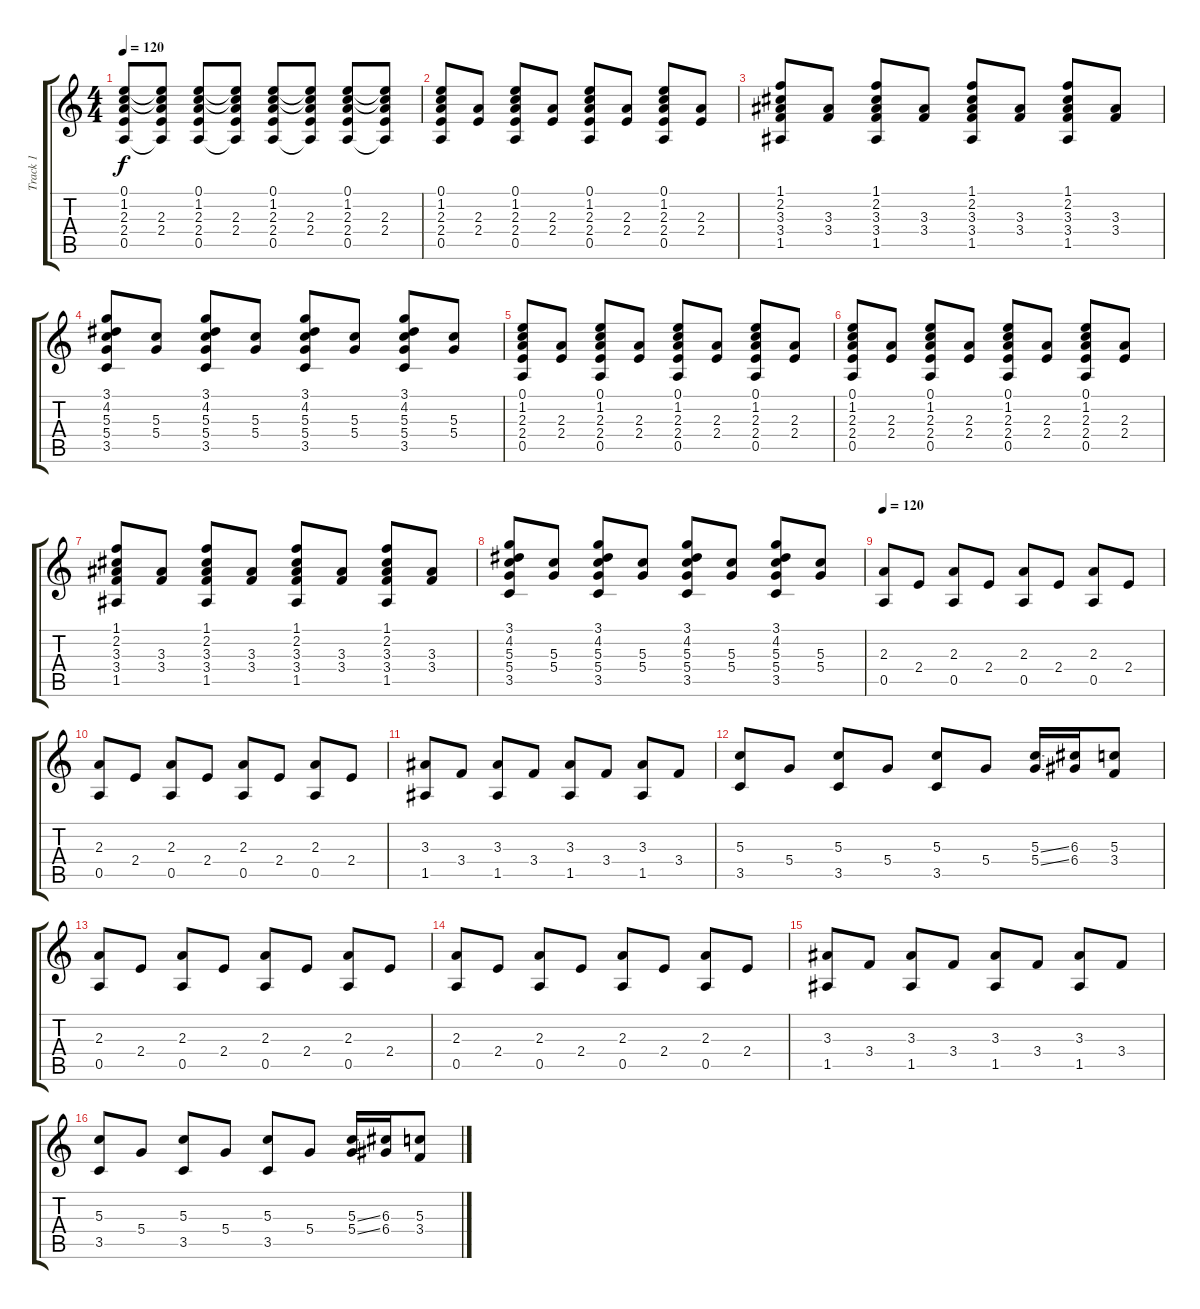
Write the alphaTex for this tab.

\track ("Track 1" "Track 1") {instrument distortionguitar}
\staff {score tabs}
\tuning (E4 B3 G3 D3 A2 E2) {hide}
\ts (4 4)
\tempo 120
\tempo 80
\tempo 120
\clef g2
\ks c
(0.1 1.2 2.3 2.4 0.5).8{dy f instrument brightacousticpiano} (0.1{t} 1.2{t} 2.3 2.4 0.5{t}).8 (0.1 1.2 2.3 2.4 0.5).8 (0.1{t} 1.2{t} 2.3 2.4 0.5{t}).8 (0.1 1.2 2.3 2.4 0.5).8 (0.1{t} 1.2{t} 2.3 2.4 0.5{t}).8 (0.1 1.2 2.3 2.4 0.5).8 (0.1{t} 1.2{t} 2.3 2.4 0.5{t}).8 |
(0.1 1.2 2.3 2.4 0.5).8 (2.3 2.4).8 (0.1 1.2 2.3 2.4 0.5).8 (2.3 2.4).8 (0.1 1.2 2.3 2.4 0.5).8 (2.3 2.4).8 (0.1 1.2 2.3 2.4 0.5).8 (2.3 2.4).8 |
(1.1 2.2 3.3 3.4 1.5).8 (3.3 3.4).8 (1.1 2.2 3.3 3.4 1.5).8 (3.3 3.4).8 (1.1 2.2 3.3 3.4 1.5).8 (3.3 3.4).8 (1.1 2.2 3.3 3.4 1.5).8 (3.3 3.4).8 |
(3.1 4.2 5.3 5.4 3.5).8 (5.3 5.4).8 (3.1 4.2 5.3 5.4 3.5).8 (5.3 5.4).8 (3.1 4.2 5.3 5.4 3.5).8 (5.3 5.4).8 (3.1 4.2 5.3 5.4 3.5).8 (5.3 5.4).8 |
(0.1 1.2 2.3 2.4 0.5).8 (2.3 2.4).8 (0.1 1.2 2.3 2.4 0.5).8 (2.3 2.4).8 (0.1 1.2 2.3 2.4 0.5).8 (2.3 2.4).8 (0.1 1.2 2.3 2.4 0.5).8 (2.3 2.4).8 |
(0.1 1.2 2.3 2.4 0.5).8 (2.3 2.4).8 (0.1 1.2 2.3 2.4 0.5).8 (2.3 2.4).8 (0.1 1.2 2.3 2.4 0.5).8 (2.3 2.4).8 (0.1 1.2 2.3 2.4 0.5).8 (2.3 2.4).8 |
(1.1 2.2 3.3 3.4 1.5).8 (3.3 3.4).8 (1.1 2.2 3.3 3.4 1.5).8 (3.3 3.4).8 (1.1 2.2 3.3 3.4 1.5).8 (3.3 3.4).8 (1.1 2.2 3.3 3.4 1.5).8 (3.3 3.4).8 |
(3.1 4.2 5.3 5.4 3.5).8 (5.3 5.4).8 (3.1 4.2 5.3 5.4 3.5).8 (5.3 5.4).8 (3.1 4.2 5.3 5.4 3.5).8 (5.3 5.4).8 (3.1 4.2 5.3 5.4 3.5).8 (5.3 5.4).8 |
\tempo 120
(2.3 0.5).8{instrument acousticguitarsteel} 2.4.8 (2.3 0.5).8 2.4.8 (2.3 0.5).8 2.4.8 (2.3 0.5).8 2.4.8 |
(2.3 0.5).8 2.4.8 (2.3 0.5).8 2.4.8 (2.3 0.5).8 2.4.8 (2.3 0.5).8 2.4.8 |
(3.3 1.5).8 3.4.8 (3.3 1.5).8 3.4.8 (3.3 1.5).8 3.4.8 (3.3 1.5).8 3.4.8 |
(5.3 3.5).8 5.4.8 (5.3 3.5).8 5.4.8 (5.3 3.5).8 5.4.8 (5.3{ss} 5.4{ss}).16 (6.3 6.4).16 (5.3 3.4).8 |
(2.3 0.5).8 2.4.8 (2.3 0.5).8 2.4.8 (2.3 0.5).8 2.4.8 (2.3 0.5).8 2.4.8 |
(2.3 0.5).8 2.4.8 (2.3 0.5).8 2.4.8 (2.3 0.5).8 2.4.8 (2.3 0.5).8 2.4.8 |
(3.3 1.5).8 3.4.8 (3.3 1.5).8 3.4.8 (3.3 1.5).8 3.4.8 (3.3 1.5).8 3.4.8 |
(5.3 3.5).8 5.4.8 (5.3 3.5).8 5.4.8 (5.3 3.5).8 5.4.8 (5.3{ss} 5.4{ss}).16 (6.3 6.4).16 (5.3 3.4).8
